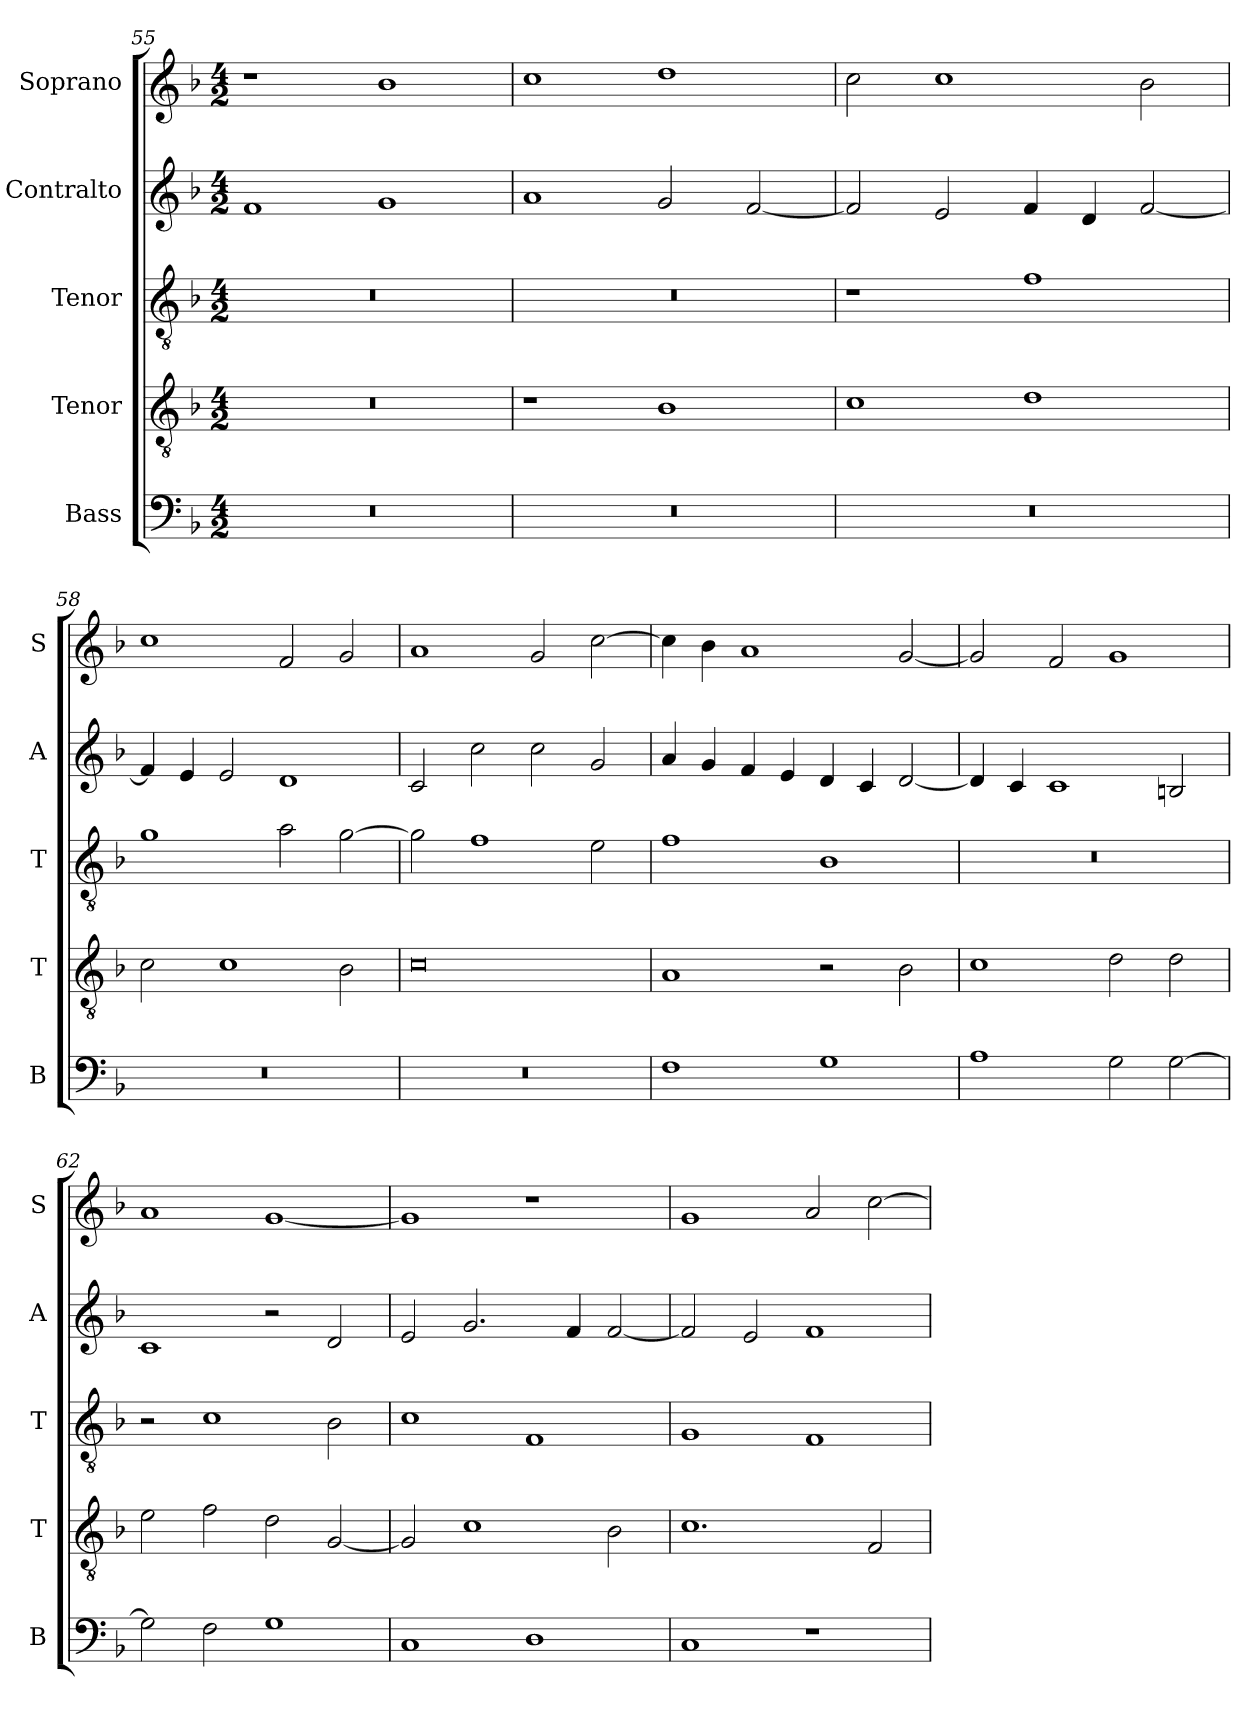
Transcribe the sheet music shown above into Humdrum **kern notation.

**kern	**kern	**kern	**kern	**kern
*part5	*part4	*part3	*part2	*part1
*staff5	*staff4	*staff3	*staff2	*staff1
*I"Bass	*I"Tenor	*I"Tenor	*I"Contralto	*I"Soprano
*I'B	*I'T	*I'T	*I'A	*I'S
*clefF4	*clefGv2	*clefGv2	*clefG2	*clefG2
*k[b-]	*k[b-]	*k[b-]	*k[b-]	*k[b-]
*F:ion	*F:ion	*F:ion	*F:ion	*F:ion
*M4/2	*M4/2	*M4/2	*M4/2	*M4/2
=55	=55	=55	=55	=55
0r	0r	0r	1f	1r
.	.	.	1g	1b-
=56	=56	=56	=56	=56
0r	1r	0r	1a	1cc
.	1B-	.	2g	1dd
.	.	.	[2f	.
=57	=57	=57	=57	=57
0r	1c	1r	2f]	2cc
.	.	.	2e	1cc
.	1d	1f	4f	.
.	.	.	4d	.
.	.	.	[2f	2b-
=58	=58	=58	=58	=58
0r	2c	1g	4f]	1cc
.	.	.	4e	.
.	1c	.	2e	.
.	.	2a	1d	2f
.	2B-	[2g	.	2g
=59	=59	=59	=59	=59
0r	0c	2g]	2c	1a
.	.	1f	2cc	.
.	.	.	2cc	2g
.	.	2e	2g	[2cc
=60	=60	=60	=60	=60
1F	1A	1f	4a	4cc]
.	.	.	4g	4b-
.	.	.	4f	1a
.	.	.	4e	.
1G	2r	1B-	4d	.
.	.	.	4c	.
.	2B-	.	[2d	[2g
=61	=61	=61	=61	=61
1A	1c	0r	4d]	2g]
.	.	.	4c	.
.	.	.	1c	2f
2G	2d	.	.	1g
[2G	2d	.	2Bn	.
=62	=62	=62	=62	=62
2G]	2e	2r	1c	1a
2F	2f	1c	.	.
1G	2d	.	2r	[1g
.	[2G	2B-	2d	.
=63	=63	=63	=63	=63
1C	2G]	1c	2e	1g]
.	1c	.	2.g	.
1D	.	1F	.	1r
.	.	.	4f	.
.	2B-	.	[2f	.
=64	=64	=64	=64	=64
1C	1.c	1G	2f]	1g
.	.	.	2e	.
1r	.	1F	1f	2a
.	2F	.	.	[2cc
=	=	=	=	=
*-	*-	*-	*-	*-
